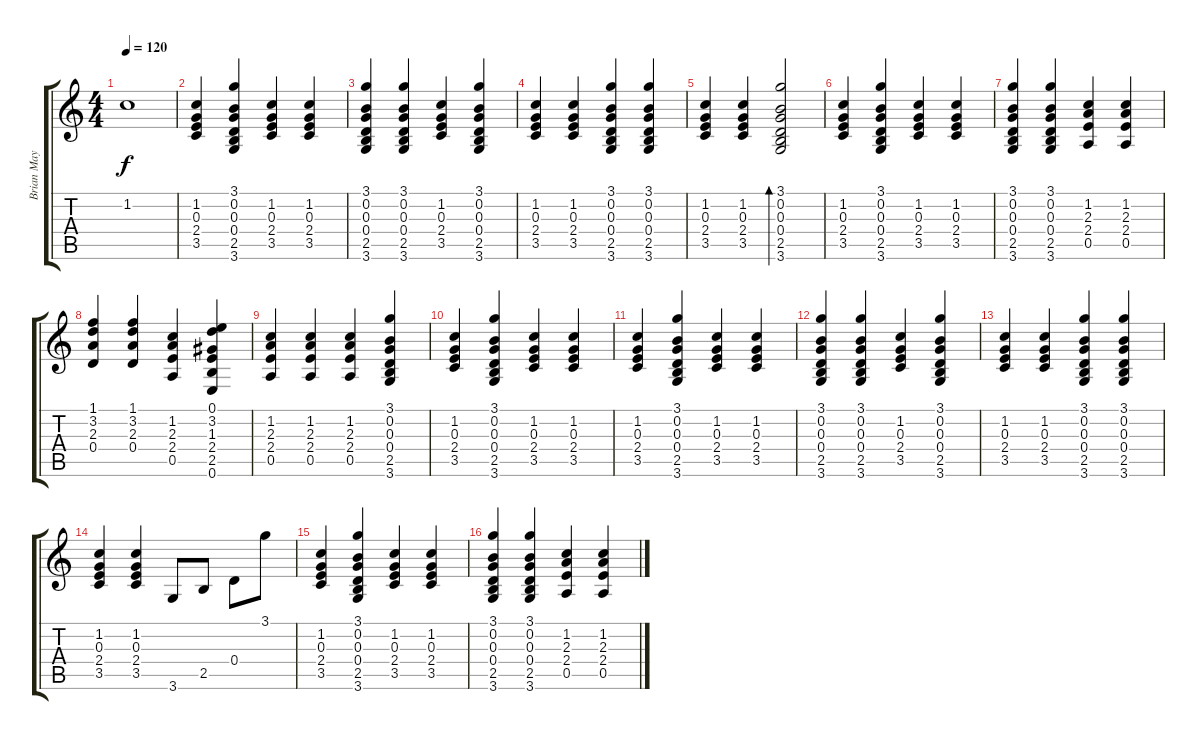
\track ("Brian May" "Brian May") {instrument acousticguitarnylon}
\staff {score tabs}
\tuning (E4 B3 G3 D3 A2 E2) {hide}
\ts (4 4)
\tempo 120
\clef g2
\ks c
1.2.1{dy f instrument acousticguitarnylon} |
(1.2 0.3 2.4 3.5).4 (3.1 0.2 0.3 0.4 2.5 3.6).4 (1.2 0.3 2.4 3.5).4 (1.2 0.3 2.4 3.5).4 |
(3.1 0.2 0.3 0.4 2.5 3.6).4 (3.1 0.2 0.3 0.4 2.5 3.6).4 (1.2 0.3 2.4 3.5).4 (3.1 0.2 0.3 0.4 2.5 3.6).4 |
(1.2 0.3 2.4 3.5).4 (1.2 0.3 2.4 3.5).4 (3.1 0.2 0.3 0.4 2.5 3.6).4 (3.1 0.2 0.3 0.4 2.5 3.6).4 |
(1.2 0.3 2.4 3.5).4 (1.2 0.3 2.4 3.5).4 (3.1 0.2 0.3 0.4 2.5 3.6).2{bd 240} |
(1.2 0.3 2.4 3.5).4 (3.1 0.2 0.3 0.4 2.5 3.6).4 (1.2 0.3 2.4 3.5).4 (1.2 0.3 2.4 3.5).4 |
(3.1 0.2 0.3 0.4 2.5 3.6).4 (3.1 0.2 0.3 0.4 2.5 3.6).4 (1.2 2.3 2.4 0.5).4 (1.2 2.3 2.4 0.5).4 |
(1.1 3.2 2.3 0.4).4 (1.1 3.2 2.3 0.4).4 (1.2 2.3 2.4 0.5).4 (0.1 3.2 1.3 2.4 2.5 0.6).4 |
(1.2 2.3 2.4 0.5).4 (1.2 2.3 2.4 0.5).4 (1.2 2.3 2.4 0.5).4 (3.1 0.2 0.3 0.4 2.5 3.6).4 |
(1.2 0.3 2.4 3.5).4 (3.1 0.2 0.3 0.4 2.5 3.6).4 (1.2 0.3 2.4 3.5).4 (1.2 0.3 2.4 3.5).4 |
(1.2 0.3 2.4 3.5).4 (3.1 0.2 0.3 0.4 2.5 3.6).4 (1.2 0.3 2.4 3.5).4 (1.2 0.3 2.4 3.5).4 |
(3.1 0.2 0.3 0.4 2.5 3.6).4 (3.1 0.2 0.3 0.4 2.5 3.6).4 (1.2 0.3 2.4 3.5).4 (3.1 0.2 0.3 0.4 2.5 3.6).4 |
(1.2 0.3 2.4 3.5).4 (1.2 0.3 2.4 3.5).4 (3.1 0.2 0.3 0.4 2.5 3.6).4 (3.1 0.2 0.3 0.4 2.5 3.6).4 |
(1.2 0.3 2.4 3.5).4 (1.2 0.3 2.4 3.5).4 3.6.8 2.5.8 0.4.8 3.1.8 |
(1.2 0.3 2.4 3.5).4 (3.1 0.2 0.3 0.4 2.5 3.6).4 (1.2 0.3 2.4 3.5).4 (1.2 0.3 2.4 3.5).4 |
(3.1 0.2 0.3 0.4 2.5 3.6).4 (3.1 0.2 0.3 0.4 2.5 3.6).4 (1.2 2.3 2.4 0.5).4 (1.2 2.3 2.4 0.5).4
